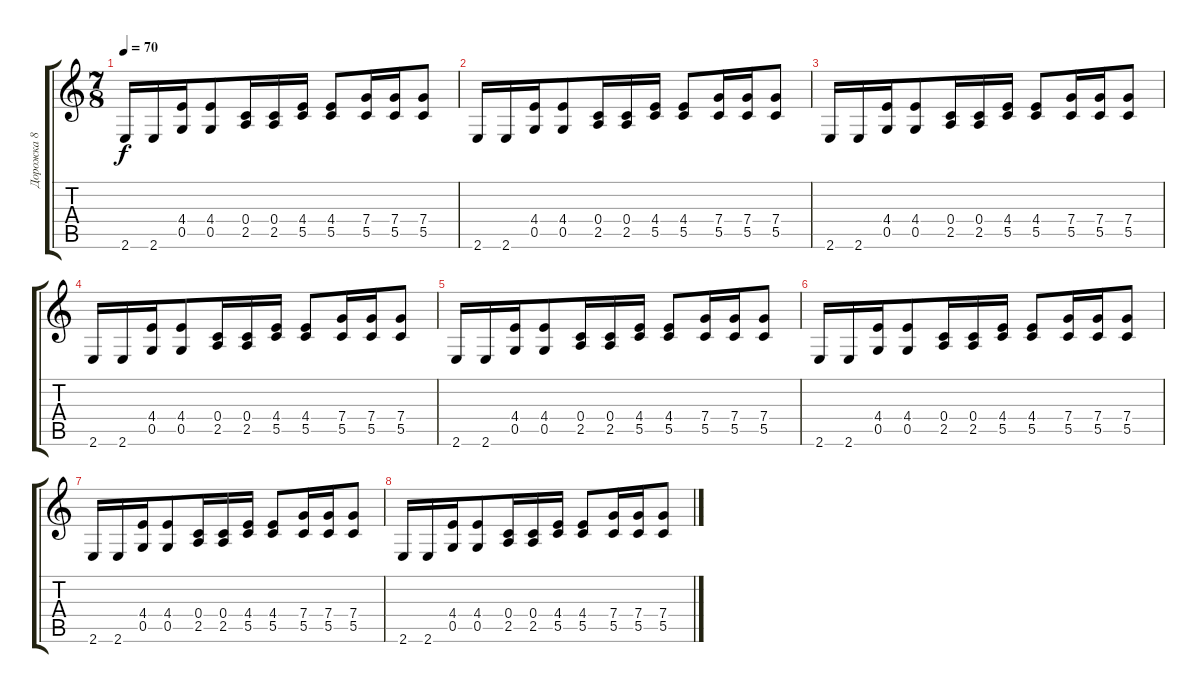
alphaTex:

\track ("Дорожка 8" "Дорожка 8") {instrument distortionguitar}
\staff {score tabs}
\tuning (D4 A3 F3 C3 G2 D2) {hide}
\ts (7 8)
\tempo 70
\clef g2
\ks c
2.6.16{dy f} 2.6.16 (4.4 0.5).16 (4.4 0.5).8 (0.4 2.5).16 (0.4 2.5).16 (4.4 5.5).16 (4.4 5.5).8 (7.4 5.5).16 (7.4 5.5).16 (7.4 5.5).8 |
2.6.16 2.6.16 (4.4 0.5).16 (4.4 0.5).8 (0.4 2.5).16 (0.4 2.5).16 (4.4 5.5).16 (4.4 5.5).8 (7.4 5.5).16 (7.4 5.5).16 (7.4 5.5).8 |
2.6.16 2.6.16 (4.4 0.5).16 (4.4 0.5).8 (0.4 2.5).16 (0.4 2.5).16 (4.4 5.5).16 (4.4 5.5).8 (7.4 5.5).16 (7.4 5.5).16 (7.4 5.5).8 |
2.6.16 2.6.16 (4.4 0.5).16 (4.4 0.5).8 (0.4 2.5).16 (0.4 2.5).16 (4.4 5.5).16 (4.4 5.5).8 (7.4 5.5).16 (7.4 5.5).16 (7.4 5.5).8 |
2.6.16 2.6.16 (4.4 0.5).16 (4.4 0.5).8 (0.4 2.5).16 (0.4 2.5).16 (4.4 5.5).16 (4.4 5.5).8 (7.4 5.5).16 (7.4 5.5).16 (7.4 5.5).8 |
2.6.16 2.6.16 (4.4 0.5).16 (4.4 0.5).8 (0.4 2.5).16 (0.4 2.5).16 (4.4 5.5).16 (4.4 5.5).8 (7.4 5.5).16 (7.4 5.5).16 (7.4 5.5).8 |
2.6.16 2.6.16 (4.4 0.5).16 (4.4 0.5).8 (0.4 2.5).16 (0.4 2.5).16 (4.4 5.5).16 (4.4 5.5).8 (7.4 5.5).16 (7.4 5.5).16 (7.4 5.5).8 |
2.6.16 2.6.16 (4.4 0.5).16 (4.4 0.5).8 (0.4 2.5).16 (0.4 2.5).16 (4.4 5.5).16 (4.4 5.5).8 (7.4 5.5).16 (7.4 5.5).16 (7.4 5.5).8
